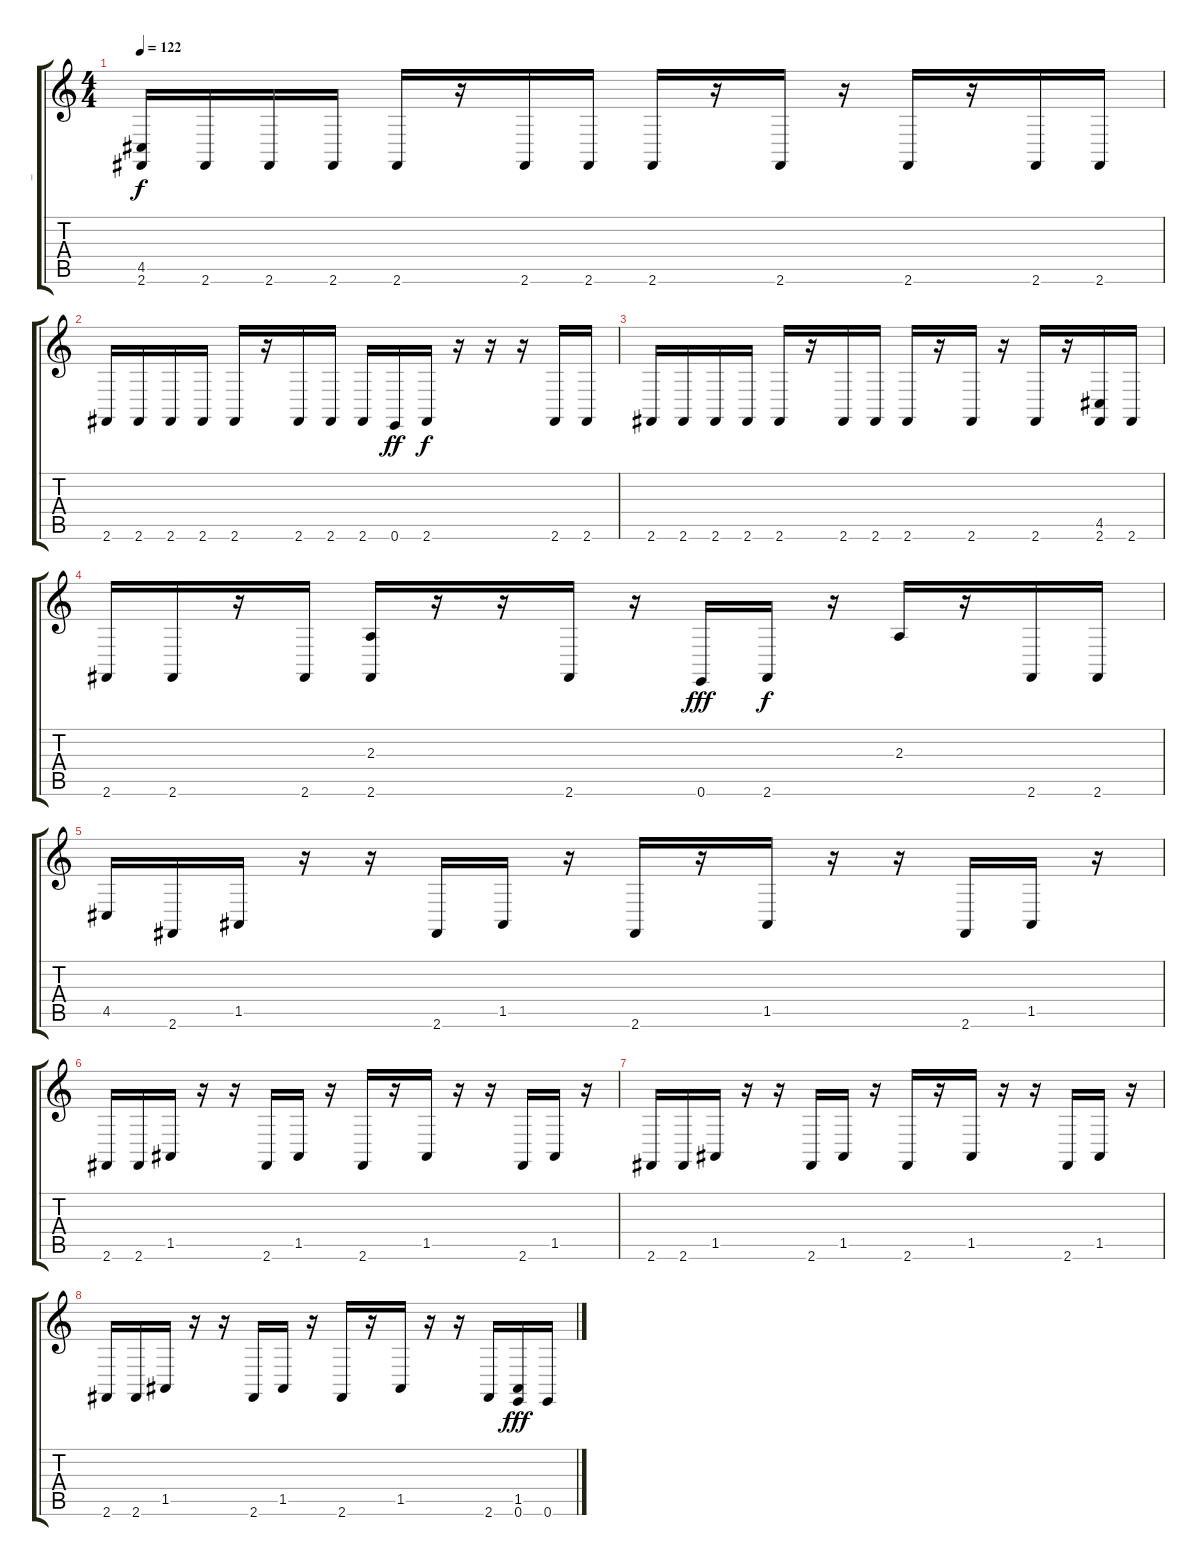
\track ("_" "_") {instrument acousticgrandpiano}
\staff {score tabs}
\tuning (E4 B3 G3 D3 A2 E2) {hide}
\ts (4 4)
\tempo 122
\clef g2
\ks c
(4.5 2.6).16{dy f} 2.6.16 2.6.16 2.6.16 2.6.16 r.16 2.6.16 2.6.16 2.6.16 r.16 2.6.16 r.16 2.6.16 r.16 2.6.16 2.6.16 |
2.6.16 2.6.16 2.6.16 2.6.16 2.6.16 r.16 2.6.16 2.6.16 2.6.16 0.6.16{dy ff} 2.6.16{dy f} r.16 r.16 r.16 2.6.16 2.6.16 |
2.6.16 2.6.16 2.6.16 2.6.16 2.6.16 r.16 2.6.16 2.6.16 2.6.16 r.16 2.6.16 r.16 2.6.16 r.16 (4.5 2.6).16 2.6.16 |
2.6.16 2.6.16 r.16 2.6.16 (2.3 2.6).16 r.16 r.16 2.6.16 r.16 0.6.16{dy fff} 2.6.16{dy f} r.16 2.3.16 r.16 2.6.16 2.6.16 |
4.5.16 2.6.16 1.5.16 r.16 r.16 2.6.16 1.5.16 r.16 2.6.16 r.16 1.5.16 r.16 r.16 2.6.16 1.5.16 r.16 |
2.6.16 2.6.16 1.5.16 r.16 r.16 2.6.16 1.5.16 r.16 2.6.16 r.16 1.5.16 r.16 r.16 2.6.16 1.5.16 r.16 |
2.6.16 2.6.16 1.5.16 r.16 r.16 2.6.16 1.5.16 r.16 2.6.16 r.16 1.5.16 r.16 r.16 2.6.16 1.5.16 r.16 |
2.6.16 2.6.16 1.5.16 r.16 r.16 2.6.16 1.5.16 r.16 2.6.16 r.16 1.5.16 r.16 r.16 2.6.16 (1.5 0.6).16{dy fff} 0.6.16
